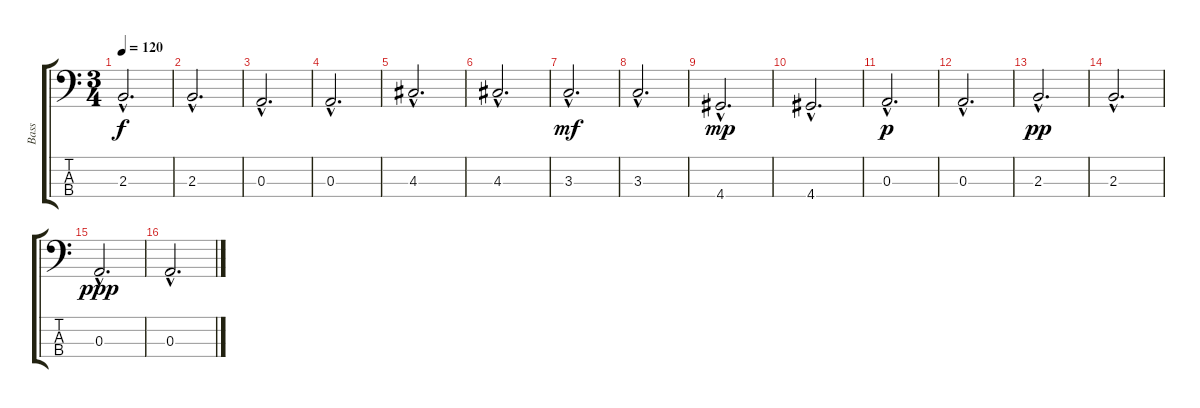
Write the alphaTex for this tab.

\track ("Bass" "Bass") {instrument electricbassfinger}
\staff {score tabs}
\tuning (G2 D2 A1 E1) {hide}
\ts (3 4)
\tempo 120
\clef f4
\ks c
2.3{hac}.2{d dy f} |
2.3{hac}.2{d} |
0.3{hac}.2{d} |
0.3{hac}.2{d} |
4.3{hac}.2{d} |
4.3{hac}.2{d} |
3.3{hac}.2{d dy mf} |
3.3{hac}.2{d} |
4.4{hac}.2{d dy mp} |
4.4{hac}.2{d} |
0.3{hac}.2{d dy p} |
0.3{hac}.2{d} |
2.3{hac}.2{d dy pp} |
2.3{hac}.2{d} |
0.3{hac}.2{d dy ppp} |
0.3{hac}.2{d}
